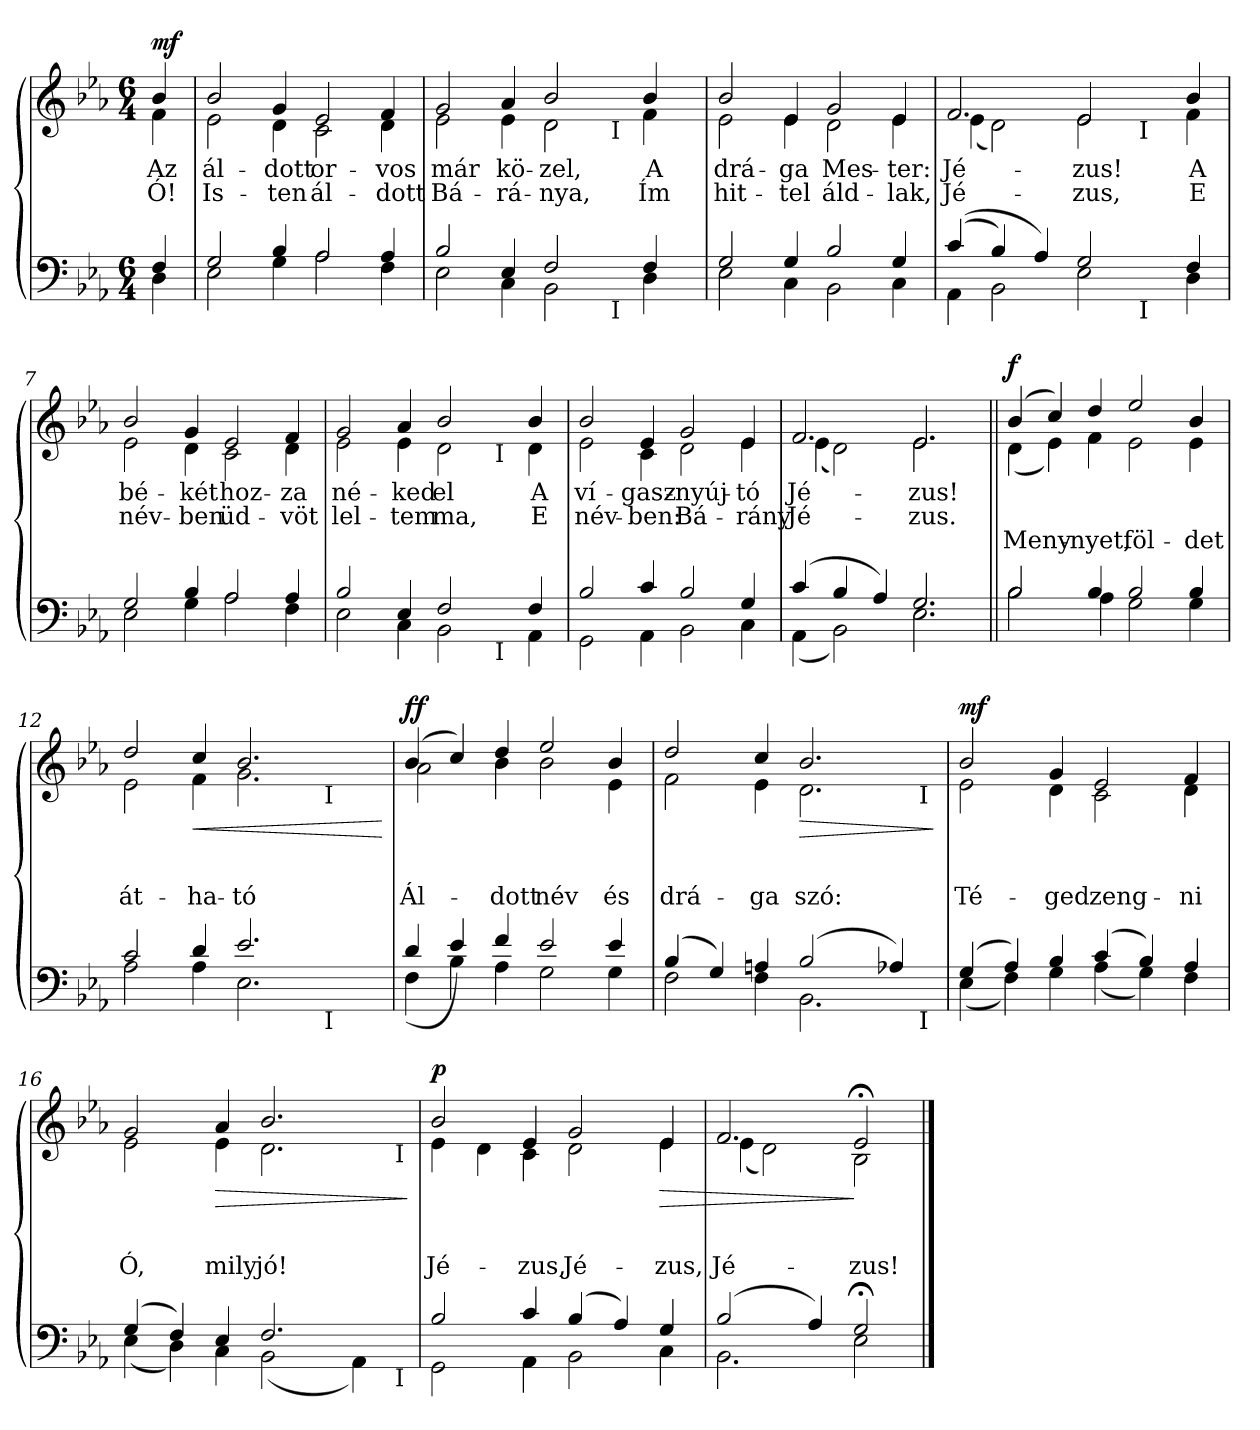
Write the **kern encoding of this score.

**kern	**kern	**text	**text	**text	**dynam
*part2	*part1	*part1	*part1	*part1	*part1
*staff2	*staff1	*staff1	*staff1	*staff1	*staff1
*clefF4	*clefG2	*	*	*	*
*k[b-e-a-]	*k[b-e-a-]	*	*	*	*
*E-:	*E-:	*	*	*	*
*M6/4	*M6/4	*	*	*	*
=1	=1	=1	=1	=1	=1
*^	*	*	*	*	*
!	!	!LO:TX:a:t=.	!	!	!	!
!	!	!LO:TX:a:t== 44	!	!	!	!
!	!	!	!LO:LY:b	!LO:LY:b	!	!LO:DY:b
*	*	*^	*	*	*	*
4F/	4D\	4b-/	4f\	Az	Ó!	.	mf
=2	=2	=2	=2	=2	=2	=2	=2
!	!	!	!	!LO:LY:b	!LO:LY:b	!	!
2G/	2E-\	2b-/	2e-\	ál-	Is-	.	.
!	!	!	!	!LO:LY:b	!LO:LY:b	!	!
4B-/	4G\	4g/	4d\	-dott	-ten	.	.
!	!	!	!	!LO:LY:b	!LO:LY:b	!	!
2A-/	2A-\	2e-/	2c\	or-	ál-	.	.
!	!	!	!	!LO:LY:b	!LO:LY:b	!	!
4A-/	4F\	4f/	4d\	-vos	-dott	.	.
*	*	*v	*v	*	*	*	*
=3	=3	=3	=3	=3	=3	=3
*	*	*^	*	*	*	*
!	!	!	!	!LO:LY:b	!LO:LY:b	!	!
*	*^	*	*^	*	*	*	*
2B-/	2E-\	1ryy	2g/	2e-\	1ryy	már	Bá-	.	.
!	!	!	!	!	!	!LO:LY:b	!LO:LY:b	!	!
4E-/	4C\	.	4a-/	4e-\	.	kö-	-rá-	.	.
!	!	!	!	!	!	!LO:LY:b	!LO:LY:b	!	!
2F/	2BB-\	.	2b-/	2d\	.	-zel,	-nya,	.	.
.	.	16.ryy	.	.	16.ryy	.	.	.	.
!	!	!	!	!	!LO:TX:b:t=I	!	!	!	!
!	!	!LO:TX:b:t=I	!	!	!	!	!	!	!
.	.	4ryy	.	.	4ryy	.	.	.	.
!	!	!	!	!	!	!LO:LY:b	!LO:LY:b	!	!
4F/	4D\	.	4b-/	4f\	.	A	Ím	.	.
.	.	8ryy	.	.	8ryy	.	.	.	.
.	.	32ryy	.	.	32ryy	.	.	.	.
*	*v	*v	*	*	*	*	*	*	*
*	*	*v	*v	*v	*	*	*	*
=4	=4	=4	=4	=4	=4	=4
*	*^	*^	*	*	*	*
*	*	*	*	*^	*	*	*	*
!	!	!	!	!	!	!LO:LY:b	!LO:LY:b	!	!
*	*v	*v	*	*	*	*	*	*	*
*	*	*	*v	*v	*	*	*	*
2G/	2E-\	2b-/	2e-\	drá-	hit-	.	.
!	!	!	!	!LO:LY:b	!LO:LY:b	!	!
4G/	4C\	4e-/	4e-\	-ga	-tel	.	.
!	!	!	!	!LO:LY:b	!LO:LY:b	!	!
2B-/	2BB-\	2g/	2d\	Mes-	áld-	.	.
!	!	!	!	!LO:LY:b	!LO:LY:b	!	!
4G/	4C\	4e-/	4e-\	-ter:	-lak,	.	.
*	*	*v	*v	*	*	*	*
=5	=5	=5	=5	=5	=5	=5
*	*	*^	*	*	*	*
!	!	!	!	!LO:LY:b	!LO:LY:b	!	!
*	*^	*	*^	*	*	*	*
(>(<4c/	4AA-\	1ryy	2.f/	(<4e-\	1ryy	Jé-	Jé-	.	.
4B-/)	2BB-\	.	.	2d\)	.	.	.	.	.
4A-/)	.	.	.	.	.	.	.	.	.
!	!	!	!	!	!	!LO:LY:b	!LO:LY:b	!	!
2G/	2E-\	.	2e-/	2e-\	.	-zus!	-zus,	.	.
.	.	16ryy	.	.	16ryy	.	.	.	.
!	!	!	!	!	!LO:TX:b:t=I	!	!	!	!
!	!	!LO:TX:b:t=I	!	!	!	!	!	!	!
.	.	8.ryy	.	.	8.ryy	.	.	.	.
*	*v	*v	*	*	*	*	*	*	*
*	*	*v	*v	*v	*	*	*	*
!!LO:LB:g=z
=6-	=6-	=6-	=6-	=6-	=6-	=6-
*	*^	*^	*	*	*	*
*	*	*	*	*^	*	*	*	*
!	!	!	!	!	!	!LO:LY:b	!LO:LY:b	!	!
*	*v	*v	*	*	*	*	*	*	*
*	*	*	*v	*v	*	*	*	*
4F/	4D\	4b-/	4f\	A	E	.	.
=7	=7	=7	=7	=7	=7	=7	=7
!	!	!	!	!LO:LY:b	!LO:LY:b	!	!
2G/	2E-\	2b-/	2e-\	bé-	név-	.	.
!	!	!	!	!LO:LY:b	!LO:LY:b	!	!
4B-/	4G\	4g/	4d\	-két	-ben	.	.
!	!	!	!	!LO:LY:b	!LO:LY:b	!	!
2A-/	2A-\	2e-/	2c\	hoz-	üd-	.	.
!	!	!	!	!LO:LY:b	!LO:LY:b	!	!
4A-/	4F\	4f/	4d\	-za	-vöt	.	.
*	*	*v	*v	*	*	*	*
=8	=8	=8	=8	=8	=8	=8
*	*	*^	*	*	*	*
!	!	!	!	!LO:LY:b	!LO:LY:b	!	!
*	*^	*	*^	*	*	*	*
2B-/	2E-\	1ryy	2g/	2e-\	1ryy	né-	lel-	.	.
!	!	!	!	!	!	!LO:LY:b	!LO:LY:b	!	!
4E-/	4C\	.	4a-/	4e-\	.	-ked	-tem	.	.
!	!	!	!	!	!	!LO:LY:b	!LO:LY:b	!	!
2F/	2BB-\	.	2b-/	2d\	.	el	ma,	.	.
.	.	16ryy	.	.	16ryy	.	.	.	.
!	!	!	!	!	!LO:TX:b:t=I	!	!	!	!
!	!	!LO:TX:b:t=I	!	!	!	!	!	!	!
.	.	4..ryy	.	.	4..ryy	.	.	.	.
!	!	!	!	!	!	!LO:LY:b	!LO:LY:b	!	!
4F/	4AA-\	.	4b-/	4d\	.	A	E	.	.
*	*v	*v	*	*	*	*	*	*	*
*	*	*v	*v	*v	*	*	*	*
=9	=9	=9	=9	=9	=9	=9
*	*^	*^	*	*	*	*
*	*	*	*	*^	*	*	*	*
!	!	!	!	!	!	!LO:LY:b	!LO:LY:b	!	!
*	*v	*v	*	*	*	*	*	*	*
*	*	*	*v	*v	*	*	*	*
2B-/	2GG\	2b-/	2e-\	ví-	név-	.	.
!	!	!	!	!LO:LY:b	!LO:LY:b	!	!
4c/	4AA-\	4e-/	4c\	-gasz-	-ben:	.	.
!	!	!	!	!LO:LY:b	!LO:LY:b	!	!
2B-/	2BB-\	2g/	2d\	-nyúj-	Bá-	.	.
!	!	!	!	!LO:LY:b	!LO:LY:b	!	!
4G/	4C\	4e-/	4e-\	-tó	-rány	.	.
=10	=10	=10	=10	=10	=10	=10	=10
!	!	!	!	!LO:LY:b	!LO:LY:b	!	!
(>4c/	(<4AA-\	2.f/	(<4e-\	Jé-	Jé-	.	.
4B-/	2BB-\)	.	2d\)	.	.	.	.
4A-/)	.	.	.	.	.	.	.
!	!	!	!	!LO:LY:b	!LO:LY:b	!	!
2.G/	2.E-\	2.e-/	2.e-\	-zus!	-zus.	.	.
!!LO:LB:g=z	!!
=11||	=11||	=11||	=11||	=11||	=11||	=11||	=11||
!	!	!	!	!	!	!LO:LY:b	!LO:DY:a
2B-/	2B-\	(>4b-/	(<4d\	.	.	Meny-	f
.	.	4cc/)	4e-\)	.	.	.	.
!	!	!	!	!	!	!LO:LY:b	!
4B-/	4A-\	4dd/	4f\	.	.	-nyet,	.
!	!	!	!	!	!	!LO:LY:b	!
2B-/	2G\	2ee-/	2e-\	.	.	föl-	.
!	!	!	!	!	!	!LO:LY:b	!
4B-/	4G\	4b-/	4e-\	.	.	-det	.
*	*	*v	*v	*	*	*	*
=12	=12	=12	=12	=12	=12	=12
*	*	*^	*	*	*	*
!	!	!	!	!	!	!LO:LY:b	!
*	*^	*	*^	*	*	*	*
2c/	2A-\	1ryy	2dd/	2e-\	1ryy	.	.	át-	.
!	!	!	!	!	!	!	!	!LO:LY:b	!LO:HP:b
4d/	4A-\	.	4cc/	4f\	.	.	.	-ha-	<
!	!	!	!	!	!	!	!	!LO:LY:b	!
2.e-/	2.E-\	.	2.b-/	2.g\	.	.	.	-tó	.
.	.	8ryy	.	.	8ryy	.	.	.	.
.	.	32ryy	.	.	32ryy	.	.	.	.
!	!	!	!	!	!LO:TX:b:t=I	!	!	!	!
!	!	!LO:TX:b:t=I	!	!	!	!	!	!	!
.	.	4ryy	.	.	4ryy	.	.	.	.
.	.	16.ryy	.	.	16.ryy	.	.	.	.
.	.	.	.	.	.	.	.	.	[
*	*v	*v	*	*	*	*	*	*	*
*	*	*v	*v	*v	*	*	*	*
=13	=13	=13	=13	=13	=13	=13
*	*^	*^	*	*	*	*
*	*	*	*	*^	*	*	*	*
!	!	!	!	!	!	!	!	!LO:LY:b	!LO:DY:a
*	*v	*v	*	*	*	*	*	*	*
*	*	*	*v	*v	*	*	*	*
4d/	(<4F\	(>4b-/	2a-\	.	.	Ál-	ff
4e-/)	4B-\)	4cc/)	.	.	.	.	.
!	!	!	!	!	!	!LO:LY:b	!
4f/	4A-\	4dd/	4b-\	.	.	-dott	.
!	!	!	!	!	!	!LO:LY:b	!
2e-/	2G\	2ee-/	2b-\	.	.	név	.
!	!	!	!	!	!	!LO:LY:b	!
4e-/	4G\	4b-/	4e-\	.	.	és	.
*	*	*v	*v	*	*	*	*
=14	=14	=14	=14	=14	=14	=14
*	*	*^	*	*	*	*
!	!	!	!	!	!	!LO:LY:b	!
*	*^	*	*^	*	*	*	*
(>4B-/	2F\	1ryy	2dd/	2f\	1ryy	.	.	drá-	.
4G/)	.	.	.	.	.	.	.	.	.
!	!	!	!	!	!	!	!	!LO:LY:b	!
4An/	4F\	.	4cc/	4e-\	.	.	.	-ga	.
!	!	!	!	!	!	!	!	!LO:LY:b	!LO:HP:b
(>2B-/	2.BB-\	.	2.b-/	2.d\	.	.	.	szó:	>
.	.	4.ryy	.	.	4.ryy	.	.	.	.
4A-X/)	.	.	.	.	.	.	.	.	.
!	!	!	!	!	!LO:TX:b:t=I	!	!	!	!
!	!	!LO:TX:b:t=I	!	!	!	!	!	!	!
.	.	8ryy	.	.	8ryy	.	.	.	.
.	.	.	.	.	.	.	.	.	]
*	*v	*v	*	*	*	*	*	*	*
*	*	*v	*v	*v	*	*	*	*
!!LO:LB:g=z
=15	=15	=15	=15	=15	=15	=15
*	*^	*^	*	*	*	*
*	*	*	*	*^	*	*	*	*
!	!	!	!	!	!	!	!	!LO:LY:b	!LO:DY:a
*	*v	*v	*	*	*	*	*	*	*
*	*	*	*v	*v	*	*	*	*
(>4G/	(<4E-\	2b-/	2e-\	.	.	Té-	mf
4A-/)	4F\)	.	.	.	.	.	.
!	!	!	!	!	!	!LO:LY:b	!
4B-/	4G\	4g/	4d\	.	.	-ged	.
!	!	!	!	!	!	!LO:LY:b	!
(>4c/	(<4A-\	2e-/	2c\	.	.	zeng-	.
4B-/)	4G\)	.	.	.	.	.	.
!	!	!	!	!	!	!LO:LY:b	!
4A-/	4F\	4f/	4d\	.	.	-ni	.
*	*	*v	*v	*	*	*	*
=16	=16	=16	=16	=16	=16	=16
*	*	*^	*	*	*	*
!	!	!	!	!	!	!LO:LY:b	!
*	*^	*	*^	*	*	*	*
(>4G/	(<4E-\	1ryy	2g/	2e-\	1ryy	.	.	Ó,	.
4F/)	4D\)	.	.	.	.	.	.	.	.
!	!	!	!	!	!	!	!	!LO:LY:b	!LO:HP:b
4E-/	4C\	.	4a-/	4e-\	.	.	.	mily	>
!	!	!	!	!	!	!	!	!LO:LY:b	!
2.F/	(<2BB-\	.	2.b-/	2.d\	.	.	.	jó!	.
.	.	4ryy	.	.	4ryy	.	.	.	.
.	4AA-\)	8ryy	.	.	8ryy	.	.	.	.
.	.	32ryy	.	.	32ryy	.	.	.	.
!	!	!	!	!	!LO:TX:b:t=I	!	!	!	!
!	!	!LO:TX:b:t=I	!	!	!	!	!	!	!
.	.	16.ryy	.	.	16.ryy	.	.	.	.
.	.	.	.	.	.	.	.	.	]
*	*v	*v	*	*	*	*	*	*	*
*	*	*v	*v	*v	*	*	*	*
=17	=17	=17	=17	=17	=17	=17
*	*^	*^	*	*	*	*
*	*	*	*	*^	*	*	*	*
!	!	!	!	!	!	!	!	!LO:LY:b	!LO:DY:a
*	*v	*v	*	*	*	*	*	*	*
*	*	*	*v	*v	*	*	*	*
2B-/	2GG\	(>2b-/	4e-\	.	.	Jé-	p
.	.	.	4d\	.	.	.	.
!	!	!	!	!	!	!LO:LY:b	!
4c/	4AA-\	4e-/	4c\	.	.	-zus,	.
!	!	!	!	!	!	!LO:LY:b	!
(>4B-/	2BB-\	2g/	2d\	.	.	Jé-	.
4A-/)	.	.	.	.	.	.	.
!	!	!	!	!	!	!LO:LY:b	!LO:HP:b
4G/	4C\	4e-/	4e-\	.	.	-zus,	>
=18	=18	=18	=18	=18	=18	=18	=18
!	!	!	!	!	!	!LO:LY:b	!
(>2B-/	2.BB-\	2.f/	(<4e-\	.	.	Jé-	.
.	.	.	2d\)	.	.	.	.
4A-/)	.	.	.	.	.	.	.
!	!	!	!	!	!	!LO:LY:b	!
2G;/	2E-\	2e-;/	2B-\	.	.	-zus!	]
*v	*v	*	*	*	*	*	*
*	*v	*v	*	*	*	*
==	==	==	==	==	==
*-	*-	*-	*-	*-	*-
